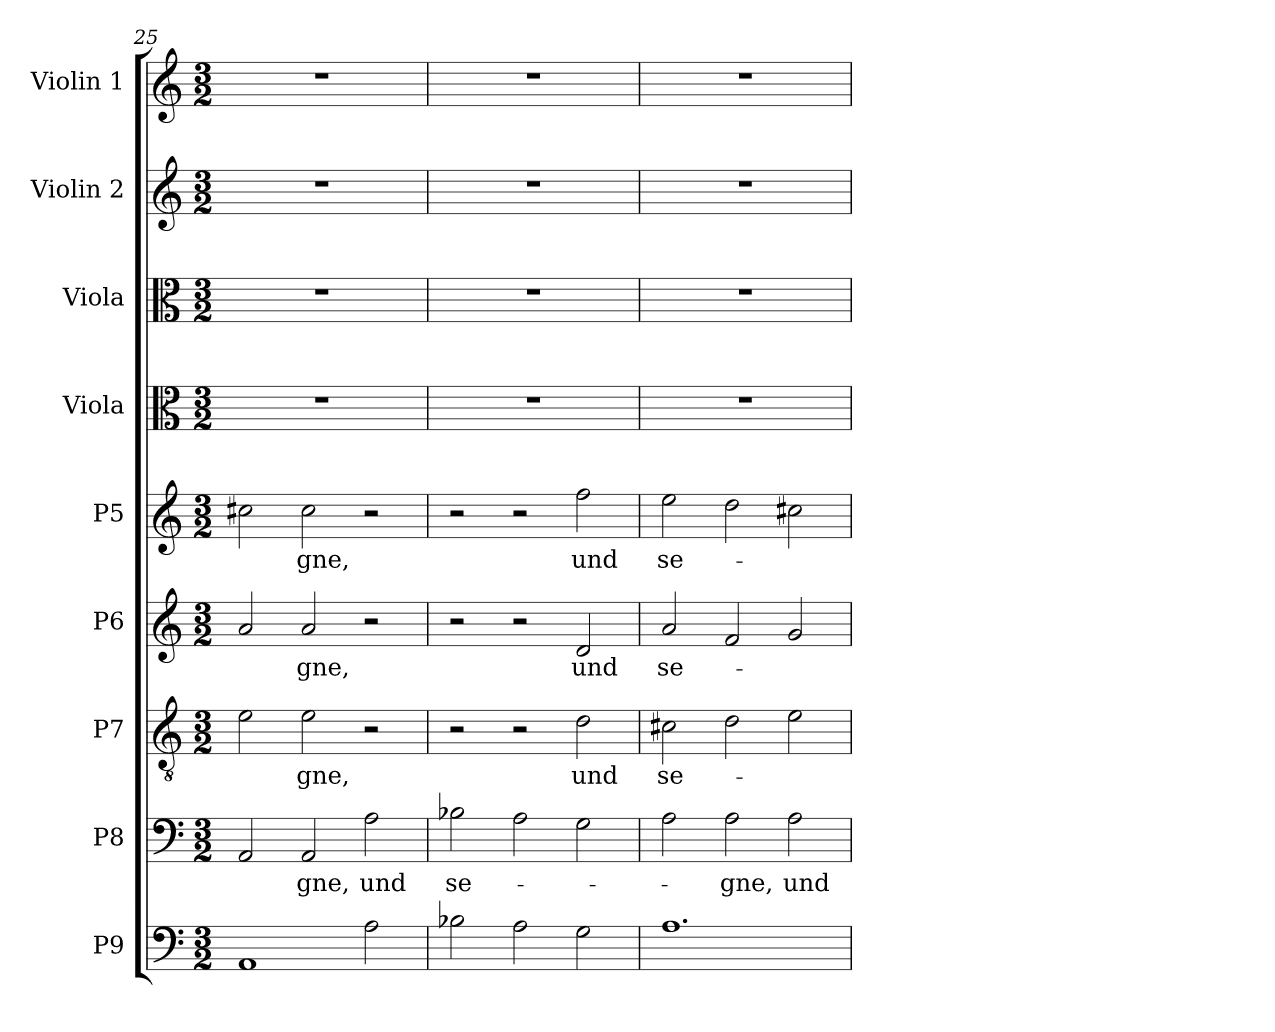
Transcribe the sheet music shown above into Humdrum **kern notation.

**kern	**kern	**text	**kern	**text	**kern	**text	**kern	**text	**kern	**kern	**kern	**kern
*part9	*part8	*part8	*part7	*part7	*part6	*part6	*part5	*part5	*part4	*part3	*part2	*part1
*staff9	*staff8	*staff8	*staff7	*staff7	*staff6	*staff6	*staff5	*staff5	*staff4	*staff3	*staff2	*staff1
*I"P9	*I"P8	*	*I"P7	*	*I"P6	*	*I"P5	*	*I"Viola	*I"Viola	*I"Violin 2	*I"Violin 1
*	*	*	*	*	*	*	*	*	*I'Vla.	*I'Vla.	*I'Vln. 2	*I'Vln. 1
*clefF4	*clefF4	*	*clefGv2	*	*clefG2	*	*clefG2	*	*clefC3	*clefC3	*clefG2	*clefG2
*	*	*	*ITrd7c12	*	*	*	*	*	*	*	*	*
*k[]	*k[]	*	*k[]	*	*k[]	*	*k[]	*	*k[]	*k[]	*k[]	*k[]
*C:	*C:	*	*C:	*	*C:	*	*C:	*	*C:	*C:	*C:	*C:
*M3/2	*M3/2	*	*M3/2	*	*M3/2	*	*M3/2	*	*M3/2	*M3/2	*M3/2	*M3/2
=25	=25	=25	=25	=25	=25	=25	=25	=25	=25	=25	=25	=25
!	!	!	!	!	!	!	!	!	!LO:N:vis=1	!LO:N:vis=1	!LO:N:vis=1	!LO:N:vis=1
1AAi	2AAi/	.	2Ei\	.	2ai/	.	2cc#Xi\	.	1.r	1.r	1.r	1.r
!	!	!LO:LY:b:color=#000000	!	!	!	!	!	!	!	!	!	!
!	!	!	!	!LO:LY:b:color=#000000	!	!	!	!	!	!	!	!
!	!	!	!	!	!	!LO:LY:b:color=#000000	!	!	!	!	!	!
!	!	!	!	!	!	!	!	!LO:LY:b:color=#000000	!	!	!	!
.	2AAi/	-gne,	2Ei\	-gne,	2ai/	-gne,	2cc#i\	-gne,	.	.	.	.
!	!	!LO:LY:b:color=#000000	!	!	!	!	!	!	!	!	!	!
2Ai\	2Ai\	und	2r	.	2r	.	2r	.	.	.	.	.
=26	=26	=26	=26	=26	=26	=26	=26	=26	=26	=26	=26	=26
!	!	!LO:LY:b:color=#000000	!	!	!	!	!	!	!LO:N:vis=1	!LO:N:vis=1	!LO:N:vis=1	!LO:N:vis=1
2B-Xi\	2B-Xi\	se-	2r	.	2r	.	2r	.	1.r	1.r	1.r	1.r
2Ai\	2Ai\	.	2r	.	2r	.	2r	.	.	.	.	.
!	!	!	!	!LO:LY:b:color=#000000	!	!	!	!	!	!	!	!
!	!	!	!	!	!	!LO:LY:b:color=#000000	!	!	!	!	!	!
!	!	!	!	!	!	!	!	!LO:LY:b:color=#000000	!	!	!	!
2Gi\	2Gi\	.	2Di\	und	2di/	und	2ffi\	und	.	.	.	.
=27	=27	=27	=27	=27	=27	=27	=27	=27	=27	=27	=27	=27
!	!	!	!	!LO:LY:b:color=#000000	!	!	!	!	!	!	!	!
!	!	!	!	!	!	!LO:LY:b:color=#000000	!	!	!	!	!	!
!	!	!	!	!	!	!	!	!LO:LY:b:color=#000000	!LO:N:vis=1	!LO:N:vis=1	!LO:N:vis=1	!LO:N:vis=1
1.Ai	2Ai\	.	2C#Xi\	se-	2ai/	se-	2eei\	se-	1.r	1.r	1.r	1.r
!	!	!LO:LY:b:color=#000000	!	!	!	!	!	!	!	!	!	!
.	2Ai\	-gne,	2Di\	.	2fi/	.	2ddi\	.	.	.	.	.
!	!	!LO:LY:b:color=#000000	!	!	!	!	!	!	!	!	!	!
.	2Ai\	und	2Ei\	.	2gi/	.	2cc#Xi\	.	.	.	.	.
=	=	=	=	=	=	=	=	=	=	=	=	=
*-	*-	*-	*-	*-	*-	*-	*-	*-	*-	*-	*-	*-
